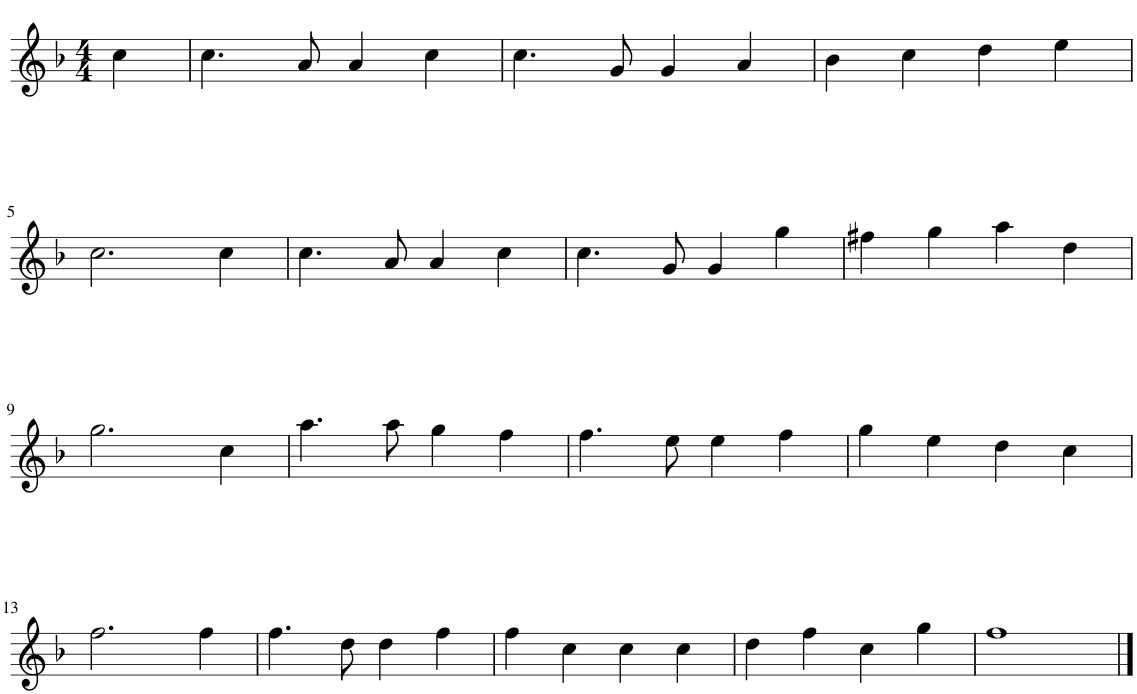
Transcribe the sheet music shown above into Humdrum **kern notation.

**kern
*part1
*staff1
*I"Flute, Flute
*clefG2
*k[b-]
*M4/4
=1
4cc\
=2
4.cc\
8a/
4a/
4cc\
=3
4.cc\
8g/
4g/
4a/
=4
4b-\
4cc\
4dd\
4ee\
!!LO:LB:g=z
=5
2.cc\
4cc\
=6
4.cc\
8a/
4a/
4cc\
=7
4.cc\
8g/
4g/
4gg\
=8
4ff#X\
4gg\
4aa\
4dd\
!!LO:LB:g=z
=9
2.gg\
4cc\
=10
4.aa\
8aa\
4gg\
4ff\
=11
4.ff\
8ee\
4ee\
4ff\
=12
4gg\
4ee\
4dd\
4cc\
!!LO:LB:g=z
=13
2.ff\
4ff\
=14
4.ff\
8dd\
4dd\
4ff\
=15
4ff\
4cc\
4cc\
4cc\
=16
4dd\
4ff\
4cc\
4gg\
=17
1ff
==
*-
